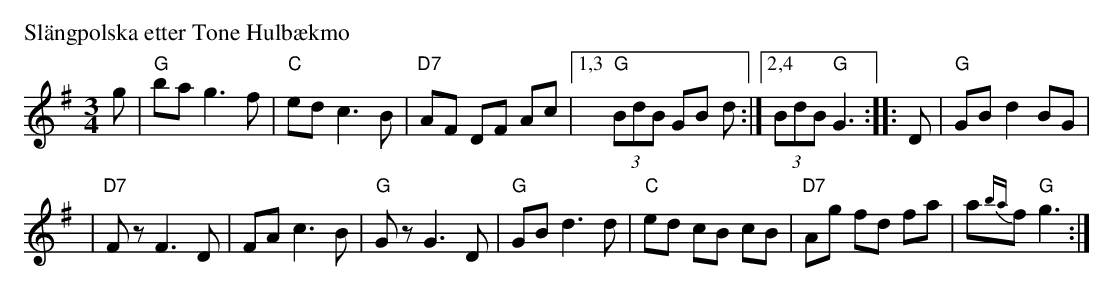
X:1
P: Sl\"angpolska etter Tone Hulb\aekmo
M: 3/4
L: 1/8
K: G
g \
| "G"ba g3 f \
| "C"ed c3 B \
| "D7"AF DF Ac \
|1,3 "G"(3BdB GB d \
:|2,4 (3BdB "G"G3 :: D \
| "G"GB d2 BG |
| "D7"Fz F3 D \
| FA c3 B \
| "G"Gz G3 D \
| "G"GB d3 d \
| "C"ed cB cB \
| "D7"Ag fd fa \
| a{ba}f "G"g3 :|
